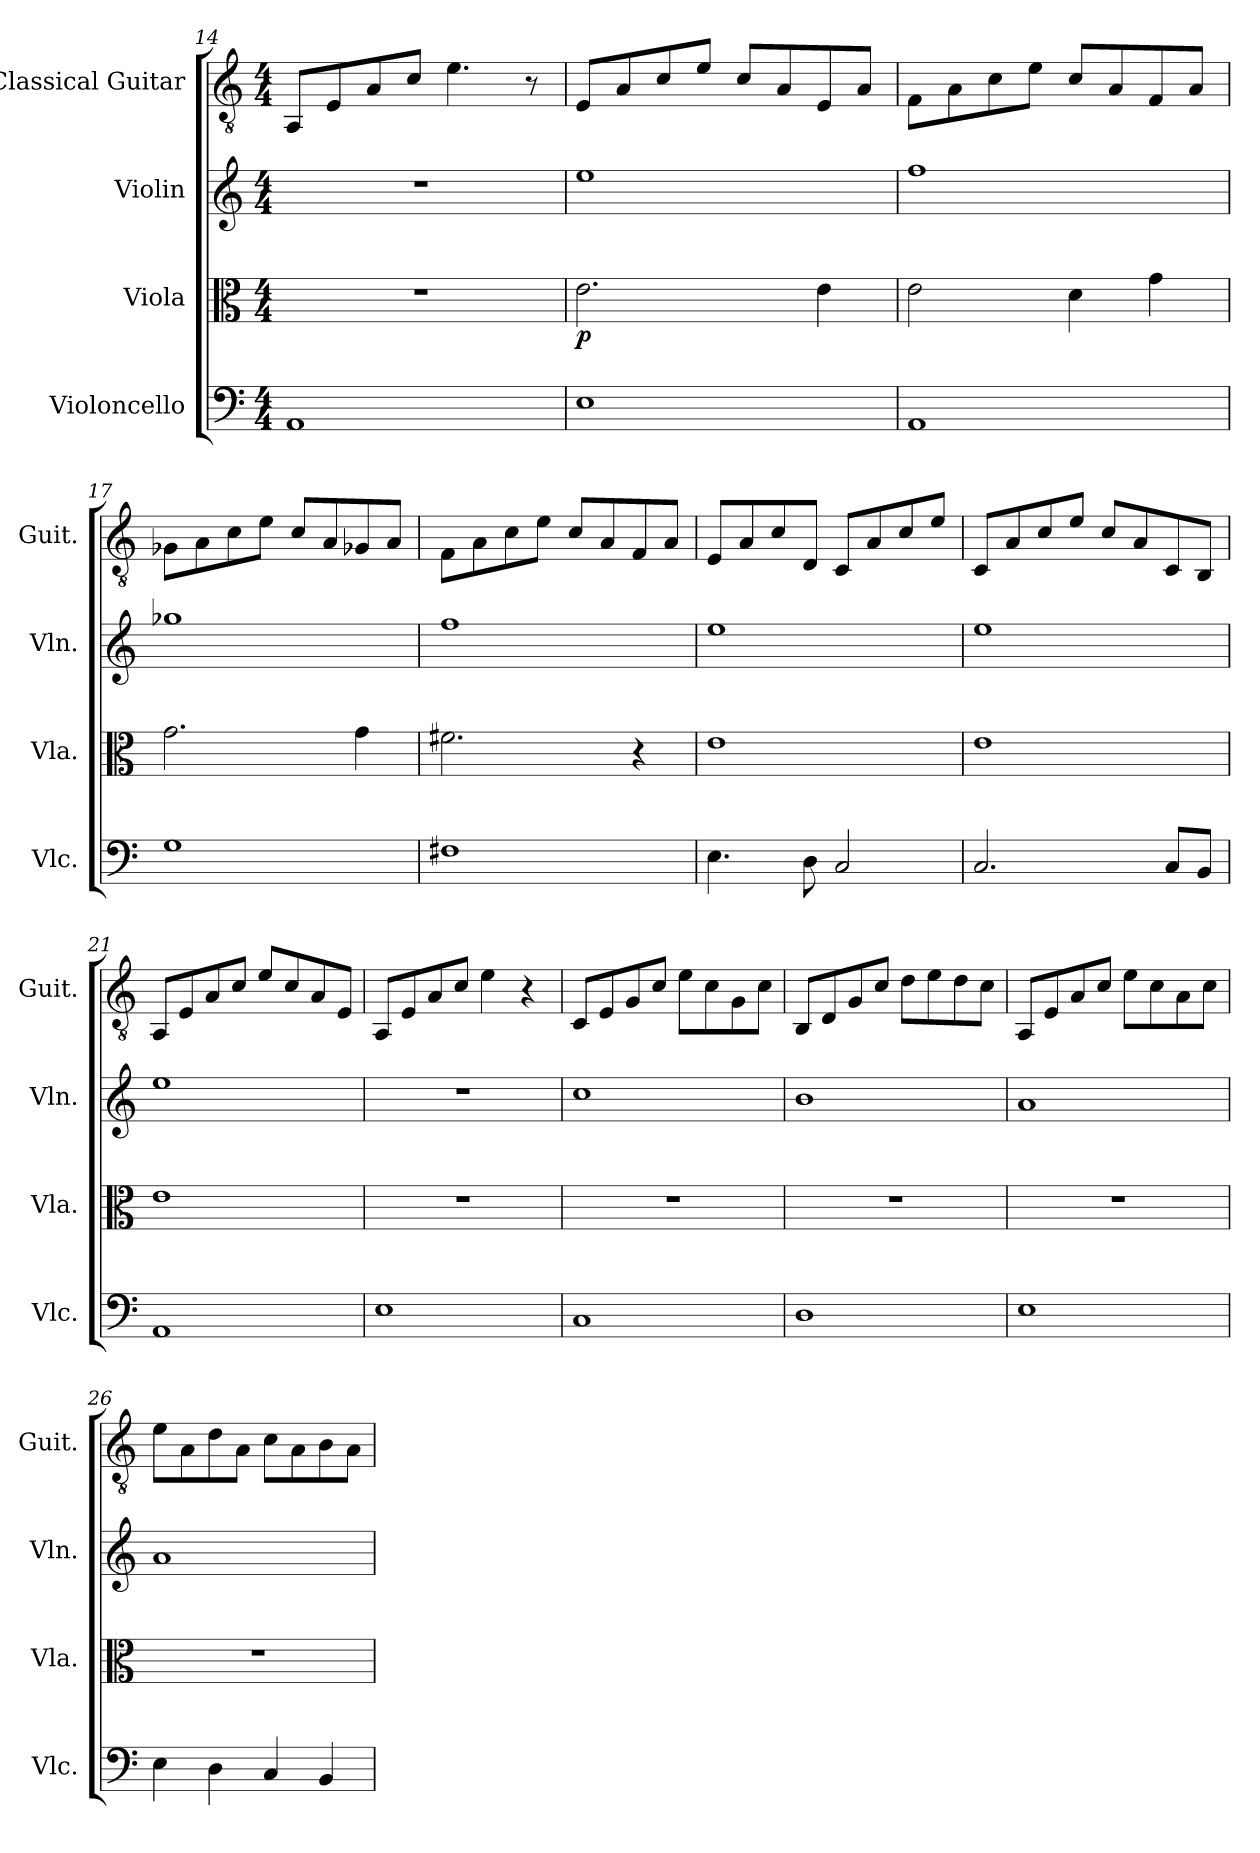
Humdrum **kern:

**kern	**kern	**dynam	**kern	**dynam	**kern
*part4	*part3	*part3	*part2	*part2	*part1
*staff4	*staff3	*staff3	*staff2	*staff2	*staff1
*I"Violoncello	*I"Viola	*	*I"Violin	*	*I"Classical Guitar
*I'Vlc.	*I'Vla.	*	*I'Vln.	*	*I'Guit.
*clefF4	*clefC3	*	*clefG2	*	*clefGv2
*k[]	*k[]	*	*k[]	*	*k[]
*M4/4	*M4/4	*	*M4/4	*	*M4/4
=14	=14	=14	=14	=14	=14
1AA	1r	.	1r	.	8AA/L
.	.	.	.	.	8E/
.	.	.	.	.	8A/
.	.	.	.	.	8c/J
.	.	.	.	.	4.e\
.	.	.	.	.	8r
=15	=15	=15	=15	=15	=15
!	!	!LO:DY:b	!	!	!
1E	2.e\	p	1ee	.	8E/L
.	.	.	.	.	8A/
.	.	.	.	.	8c/
.	.	.	.	.	8e/J
.	.	.	.	.	8c/L
.	.	.	.	.	8A/
.	4e\	.	.	.	8E/
.	.	.	.	.	8A/J
=16	=16	=16	=16	=16	=16
1AA	2e\	.	1ff	.	8F\L
.	.	.	.	.	8A\
.	.	.	.	.	8c\
.	.	.	.	.	8e\J
.	4d\	.	.	.	8c/L
.	.	.	.	.	8A/
.	4g\	.	.	.	8F/
.	.	.	.	.	8A/J
!!LO:LB:g=z
=17	=17	=17	=17	=17	=17
1G	2.g\	.	1gg-X	.	8G-X\L
.	.	.	.	.	8A\
.	.	.	.	.	8c\
.	.	.	.	.	8e\J
.	.	.	.	.	8c/L
.	.	.	.	.	8A/
.	4g\	.	.	.	8G-X/
.	.	.	.	.	8A/J
=18	=18	=18	=18	=18	=18
1F#X	2.f#X\	.	1ff	.	8F\L
.	.	.	.	.	8A\
.	.	.	.	.	8c\
.	.	.	.	.	8e\J
.	.	.	.	.	8c/L
.	.	.	.	.	8A/
.	4r	.	.	.	8F/
.	.	.	.	.	8A/J
=19	=19	=19	=19	=19	=19
4.E\	1e	.	1ee	.	8E/L
.	.	.	.	.	8A/
.	.	.	.	.	8c/
8D\	.	.	.	.	8D/J
2C/	.	.	.	.	8C/L
.	.	.	.	.	8A/
.	.	.	.	.	8c/
.	.	.	.	.	8e/J
=20	=20	=20	=20	=20	=20
2.C/	1e	.	1ee	.	8C/L
.	.	.	.	.	8A/
.	.	.	.	.	8c/
.	.	.	.	.	8e/J
.	.	.	.	.	8c/L
.	.	.	.	.	8A/
8C/L	.	.	.	.	8C/
8BB/J	.	.	.	.	8BB/J
=21	=21	=21	=21	=21	=21
1AA	1e	.	1ee	.	8AA/L
.	.	.	.	.	8E/
.	.	.	.	.	8A/
.	.	.	.	.	8c/J
.	.	.	.	.	8e/L
.	.	.	.	.	8c/
.	.	.	.	.	8A/
.	.	.	.	.	8E/J
!!LO:LB:g=z
=22	=22	=22	=22	=22	=22
1E	1r	.	1r	.	8AA/L
.	.	.	.	.	8E/
.	.	.	.	.	8A/
.	.	.	.	.	8c/J
.	.	.	.	.	4e\
.	.	.	.	.	4r
=23	=23	=23	=23	=23	=23
!	!	!	!	!LO:DY:b	!
!	!	!	!	!LO:DY:n=1:b	!
1C	1r	.	1cc	mp mp	8C/L
.	.	.	.	.	8E/
.	.	.	.	.	8G/
.	.	.	.	.	8c/J
.	.	.	.	.	8e\L
.	.	.	.	.	8c\
.	.	.	.	.	8G\
.	.	.	.	.	8c\J
=24	=24	=24	=24	=24	=24
1D	1r	.	1b	.	8BB/L
.	.	.	.	.	8D/
.	.	.	.	.	8G/
.	.	.	.	.	8c/J
.	.	.	.	.	8d\L
.	.	.	.	.	8e\
.	.	.	.	.	8d\
.	.	.	.	.	8c\J
=25	=25	=25	=25	=25	=25
1E	1r	.	1a	.	8AA/L
.	.	.	.	.	8E/
.	.	.	.	.	8A/
.	.	.	.	.	8c/J
.	.	.	.	.	8e\L
.	.	.	.	.	8c\
.	.	.	.	.	8A\
.	.	.	.	.	8c\J
=26	=26	=26	=26	=26	=26
4E\	1r	.	1a	.	8e\L
.	.	.	.	.	8A\
4D\	.	.	.	.	8d\
.	.	.	.	.	8A\J
4C/	.	.	.	.	8c\L
.	.	.	.	.	8A\
4BB/	.	.	.	.	8B\
.	.	.	.	.	8A\J
=	=	=	=	=	=
*-	*-	*-	*-	*-	*-
